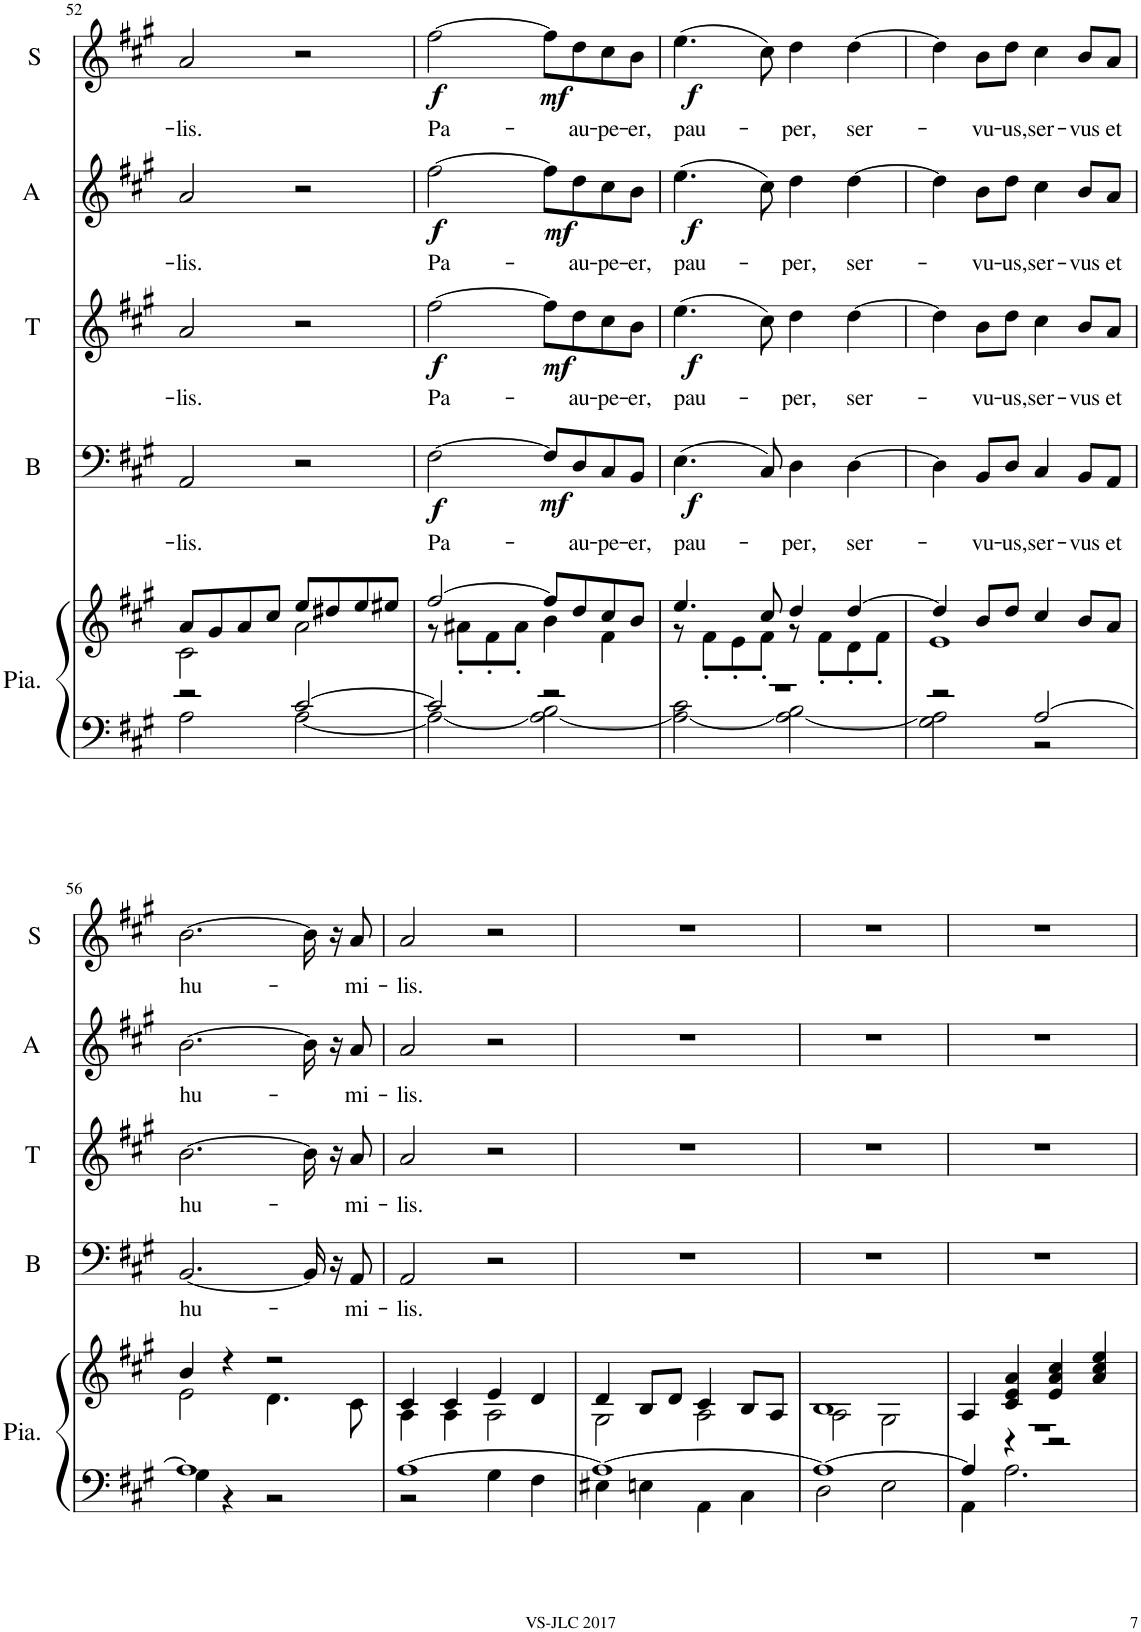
**kern	**kern	**kern	**text	**dynam	**kern	**text	**dynam	**kern	**text	**dynam	**kern	**text	**dynam
*part5	*part5	*part4	*part4	*part4	*part3	*part3	*part3	*part2	*part2	*part2	*part1	*part1	*part1
*staff6	*staff5	*staff4	*staff4	*staff4	*staff3	*staff3	*staff3	*staff2	*staff2	*staff2	*staff1	*staff1	*staff1
*I"Piano	*	*I"B	*	*	*I"T	*	*	*I"A	*	*	*I"S	*	*
*I'Pia.	*	*I'B	*	*	*I'T	*	*	*I'A	*	*	*I'S	*	*
!!LO:PB:g=z
*clefF4	*clefG2	*clefF4	*	*	*clefG2	*	*	*clefG2	*	*	*clefG2	*	*
*k[f#c#g#]	*k[f#c#g#]	*k[f#c#g#]	*	*	*k[f#c#g#]	*	*	*k[f#c#g#]	*	*	*k[f#c#g#]	*	*
*M4/4	*M4/4	*M4/4	*	*	*M4/4	*	*	*M4/4	*	*	*M4/4	*	*
=52	=52	=52	=52	=52	=52	=52	=52	=52	=52	=52	=52	=52	=52
*^	*^	*	*	*	*	*	*	*	*	*	*	*	*
!	!	!	!	!	!LO:LY:b	!	!	!LO:LY:b	!	!	!LO:LY:b	!	!	!LO:LY:b	!
2r	2A\	8a/L	2c#\	2AA/	-lis.	.	2a/	-lis.	.	2a/	-lis.	.	2a/	-lis.	.
.	.	8g#/	.	.	.	.	.	.	.	.	.	.	.	.	.
.	.	8a/	.	.	.	.	.	.	.	.	.	.	.	.	.
.	.	8cc#/J	.	.	.	.	.	.	.	.	.	.	.	.	.
[2c#/	[2A\	8ee/L	2a\	2r	.	.	2r	.	.	2r	.	.	2r	.	.
.	.	8dd#X/	.	.	.	.	.	.	.	.	.	.	.	.	.
.	.	8ee/	.	.	.	.	.	.	.	.	.	.	.	.	.
.	.	8ee#X/J	.	.	.	.	.	.	.	.	.	.	.	.	.
=53	=53	=53	=53	=53	=53	=53	=53	=53	=53	=53	=53	=53	=53	=53	=53
!	!	!	!	!	!LO:LY:b	!LO:DY:b	!	!LO:LY:b	!LO:DY:b	!	!LO:LY:b	!LO:DY:b	!	!LO:LY:b	!LO:DY:b
2c#/]	2A\_	[2ff#/	8r	[2F#\	Pa-	f	[2ff#\	Pa-	f	[2ff#\	Pa-	f	[2ff#\	Pa-	f
.	.	.	8a#X'\L	.	.	.	.	.	.	.	.	.	.	.	.
.	.	.	8f#'\	.	.	.	.	.	.	.	.	.	.	.	.
.	.	.	8a#'\J	.	.	.	.	.	.	.	.	.	.	.	.
!	!	!	!	!	!	!LO:DY:b	!	!	!LO:DY:b	!	!	!LO:DY:b	!	!	!LO:DY:b
2r	2A\_ 2B\	8ff#/L]	4b\	8F#/L]	.	mf	8ff#\L]	.	mf	8ff#\L]	.	mf	8ff#\L]	.	mf
!	!	!	!	!	!LO:LY:b	!	!	!LO:LY:b	!	!	!LO:LY:b	!	!	!LO:LY:b	!
.	.	8dd/	.	8D/	-au-	.	8dd\	-au-	.	8dd\	-au-	.	8dd\	-au-	.
!	!	!	!	!	!LO:LY:b	!	!	!LO:LY:b	!	!	!LO:LY:b	!	!	!LO:LY:b	!
.	.	8cc#/	4f#\	8C#/	-pe-	.	8cc#\	-pe-	.	8cc#\	-pe-	.	8cc#\	-pe-	.
!	!	!	!	!	!LO:LY:b	!	!	!LO:LY:b	!	!	!LO:LY:b	!	!	!LO:LY:b	!
.	.	8b/J	.	8BB/J	-er,	.	8b\J	-er,	.	8b\J	-er,	.	8b\J	-er,	.
=54	=54	=54	=54	=54	=54	=54	=54	=54	=54	=54	=54	=54	=54	=54	=54
!	!	!	!	!	!LO:LY:b	!LO:DY:b	!	!LO:LY:b	!LO:DY:b	!	!LO:LY:b	!LO:DY:b	!	!LO:LY:b	!LO:DY:b
1r	2A\_ 2c#\	4.ee/	8r	(4.E\	pau-	f	(4.ee\	pau-	f	(4.ee\	pau-	f	(4.ee\	pau-	f
.	.	.	8f#'\L	.	.	.	.	.	.	.	.	.	.	.	.
.	.	.	8e'\	.	.	.	.	.	.	.	.	.	.	.	.
.	.	8cc#/	8f#'\J	8C#/)	.	.	8cc#\)	.	.	8cc#\)	.	.	8cc#\)	.	.
!	!	!	!	!	!LO:LY:b	!	!	!LO:LY:b	!	!	!LO:LY:b	!	!	!LO:LY:b	!
.	2A\_ 2B\	4dd/	8r	4D\	-per,	.	4dd\	-per,	.	4dd\	-per,	.	4dd\	-per,	.
.	.	.	8f#'\L	.	.	.	.	.	.	.	.	.	.	.	.
!	!	!	!	!	!LO:LY:b	!	!	!LO:LY:b	!	!	!LO:LY:b	!	!	!LO:LY:b	!
.	.	[4dd/	8d'\	[4D\	ser-	.	[4dd\	ser-	.	[4dd\	ser-	.	[4dd\	ser-	.
.	.	.	8f#'\J	.	.	.	.	.	.	.	.	.	.	.	.
=55	=55	=55	=55	=55	=55	=55	=55	=55	=55	=55	=55	=55	=55	=55	=55
2r	2G#\ 2A\]	4dd/]	1e	4D\]	.	.	4dd\]	.	.	4dd\]	.	.	4dd\]	.	.
!	!	!	!	!	!LO:LY:b	!	!	!LO:LY:b	!	!	!LO:LY:b	!	!	!LO:LY:b	!
.	.	8b/L	.	8BB/L	-vu-	.	8b\L	-vu-	.	8b\L	-vu-	.	8b\L	-vu-	.
!	!	!	!	!	!LO:LY:b	!	!	!LO:LY:b	!	!	!LO:LY:b	!	!	!LO:LY:b	!
.	.	8dd/J	.	8D/J	-us,	.	8dd\J	-us,	.	8dd\J	-us,	.	8dd\J	-us,	.
!	!	!	!	!	!LO:LY:b	!	!	!LO:LY:b	!	!	!LO:LY:b	!	!	!LO:LY:b	!
[2A/	2r	4cc#/	.	4C#/	ser-	.	4cc#\	ser-	.	4cc#\	ser-	.	4cc#\	ser-	.
!	!	!	!	!	!LO:LY:b	!	!	!LO:LY:b	!	!	!LO:LY:b	!	!	!LO:LY:b	!
.	.	8b/L	.	8BB/L	-vus	.	8b/L	-vus	.	8b/L	-vus	.	8b/L	-vus	.
!	!	!	!	!	!LO:LY:b	!	!	!LO:LY:b	!	!	!LO:LY:b	!	!	!LO:LY:b	!
.	.	8a/J	.	8AA/J	et	.	8a/J	et	.	8a/J	et	.	8a/J	et	.
!!LO:LB:g=z
=56	=56	=56	=56	=56	=56	=56	=56	=56	=56	=56	=56	=56	=56	=56	=56
!	!	!	!	!	!LO:LY:b	!	!	!LO:LY:b	!	!	!LO:LY:b	!	!	!LO:LY:b	!
1A]	4G#\	4b/	2e\	[2.BB/	hu-	.	[2.b\	hu-	.	[2.b\	hu-	.	[2.b\	hu-	.
.	4r	4r	.	.	.	.	.	.	.	.	.	.	.	.	.
.	2r	2r	4.d\	.	.	.	.	.	.	.	.	.	.	.	.
.	.	.	.	16BB/]	.	.	16b\]	.	.	16b\]	.	.	16b\]	.	.
.	.	.	.	16r	.	.	16r	.	.	16r	.	.	16r	.	.
!	!	!	!	!	!LO:LY:b	!	!	!LO:LY:b	!	!	!LO:LY:b	!	!	!LO:LY:b	!
.	.	.	8c#\	8AA/	-mi-	.	8a/	-mi-	.	8a/	-mi-	.	8a/	-mi-	.
=57	=57	=57	=57	=57	=57	=57	=57	=57	=57	=57	=57	=57	=57	=57	=57
!	!	!	!	!	!LO:LY:b	!	!	!LO:LY:b	!	!	!LO:LY:b	!	!	!LO:LY:b	!
[1A	2r	4c#/	4A\	2AA/	-lis.	.	2a/	-lis.	.	2a/	-lis.	.	2a/	-lis.	.
.	.	4c#/	4A\	.	.	.	.	.	.	.	.	.	.	.	.
.	4G#\	4e/	2A\	2r	.	.	2r	.	.	2r	.	.	2r	.	.
.	4F#\	4d/	.	.	.	.	.	.	.	.	.	.	.	.	.
=58	=58	=58	=58	=58	=58	=58	=58	=58	=58	=58	=58	=58	=58	=58	=58
1A_	4E#X\	4d/	2G#\	1r	.	.	1r	.	.	1r	.	.	1r	.	.
.	4En\	8B/L	.	.	.	.	.	.	.	.	.	.	.	.	.
.	.	8d/J	.	.	.	.	.	.	.	.	.	.	.	.	.
.	4AA\	4c#/	2A\	.	.	.	.	.	.	.	.	.	.	.	.
.	4C#\	8B/L	.	.	.	.	.	.	.	.	.	.	.	.	.
.	.	8A/J	.	.	.	.	.	.	.	.	.	.	.	.	.
=59	=59	=59	=59	=59	=59	=59	=59	=59	=59	=59	=59	=59	=59	=59	=59
1A_	2D\	1B	2A\	1r	.	.	1r	.	.	1r	.	.	1r	.	.
.	2E\	.	2G#\	.	.	.	.	.	.	.	.	.	.	.	.
=60	=60	=60	=60	=60	=60	=60	=60	=60	=60	=60	=60	=60	=60	=60	=60
4A/]	4AA\	4A/	1r	1r	.	.	1r	.	.	1r	.	.	1r	.	.
4r	2.A\	4c#/ 4e/ 4a/	.	.	.	.	.	.	.	.	.	.	.	.	.
2r	.	4e/ 4a/ 4cc#/	.	.	.	.	.	.	.	.	.	.	.	.	.
.	.	4a/ 4cc#/ 4ee/	.	.	.	.	.	.	.	.	.	.	.	.	.
*v	*v	*	*	*	*	*	*	*	*	*	*	*	*	*	*
*	*v	*v	*	*	*	*	*	*	*	*	*	*	*	*
=	=	=	=	=	=	=	=	=	=	=	=	=	=
*-	*-	*-	*-	*-	*-	*-	*-	*-	*-	*-	*-	*-	*-
